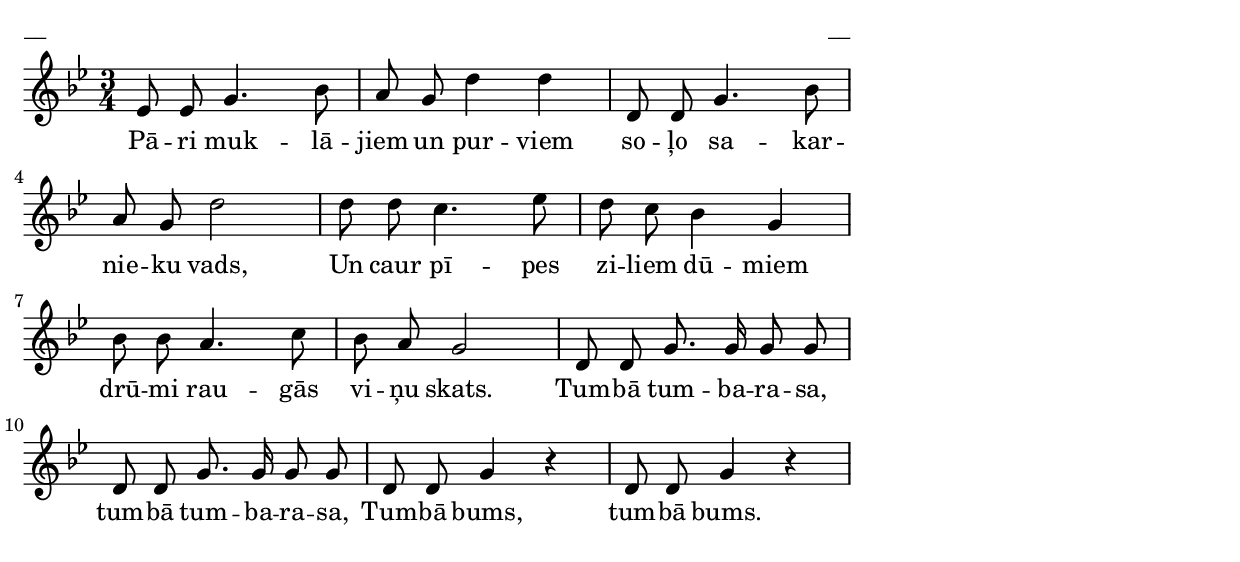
\version "2.13.16"
%\header {
%    title = "Pāri muklājiem un purviem (Sakarnieks)"
%} 
\paper {
line-width = 14\cm
left-margin = 0.4\cm
between-system-padding = 0.1\cm
between-system-space = 0.1\cm
}
\layout {
indent = #0
ragged-last = ##f
}


voiceA = \relative c' {
\clef "treble"
\key g \minor
\time 3/4
ees8 ees g4. bes8 | a8 g d'4 d | d,8 d g4. bes8 | a8 g d'2 |
d8 d c4. ees8 | d8 c bes4 g | bes8 bes a4. c8 | bes8 a g2 |
d8 d g8. g16 g8 g | d8 d g8. g16 g8 g | d8 d g4 r | d8 d g4 r  
} 

lyricA = \lyricmode {
Pā -- ri muk -- lā -- jiem un pur -- viem 
so -- ļo sa -- kar -- nie -- ku vads, 
Un caur pī -- pes zi -- liem dū -- miem 
drū -- mi rau -- gās vi -- ņu skats. 
Tum -- bā tum -- ba -- ra -- sa, tum -- bā tum -- ba -- ra -- sa, 
Tum -- bā bums, tum -- bā bums. 
}



fullScore = <<
\new Staff {
<<
\new Voice = "voiceA" { \oneVoice \autoBeamOff \voiceA }
\lyricsto "voiceA" \new Lyrics \lyricA
>>
}
>>

\score {
\fullScore
\header { piece = "__" opus = "__" }
}
\markup { \with-color #(x11-color 'white) \sans \smaller "__" }
\score {
\unfoldRepeats
\fullScore
\midi {
\context { \Staff \remove "Staff_performer" }
\context { \Voice \consists "Staff_performer" }
}
}


